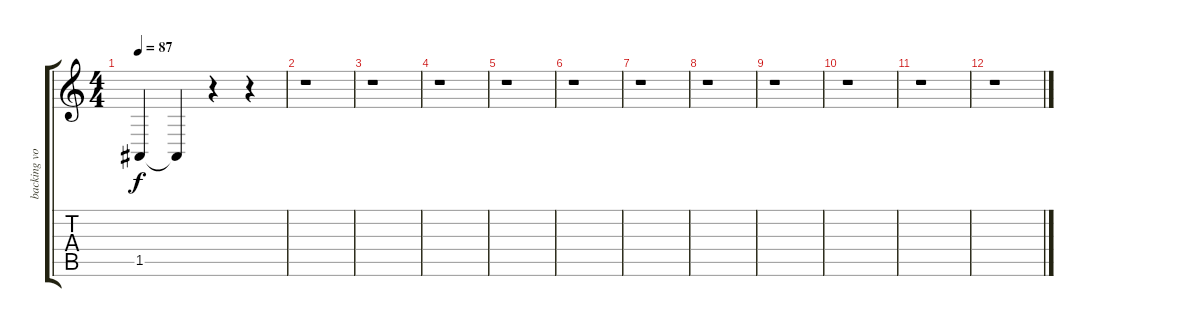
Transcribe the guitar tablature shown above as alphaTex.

\track ("backing vocal" "backing vo") {instrument baritonesax}
\staff {score tabs}
\tuning (E4 B3 G3 D3 A2 E2) {hide}
\ts (4 4)
\tempo 87
\clef g2
\ks c
1.5.4{dy f} 1.5{t}.4 r.4 r.4 |
r.1 |
r.1 |
r.1 |
r.1 |
r.1 |
r.1 |
r.1 |
r.1 |
r.1 |
r.1 |
r.1
